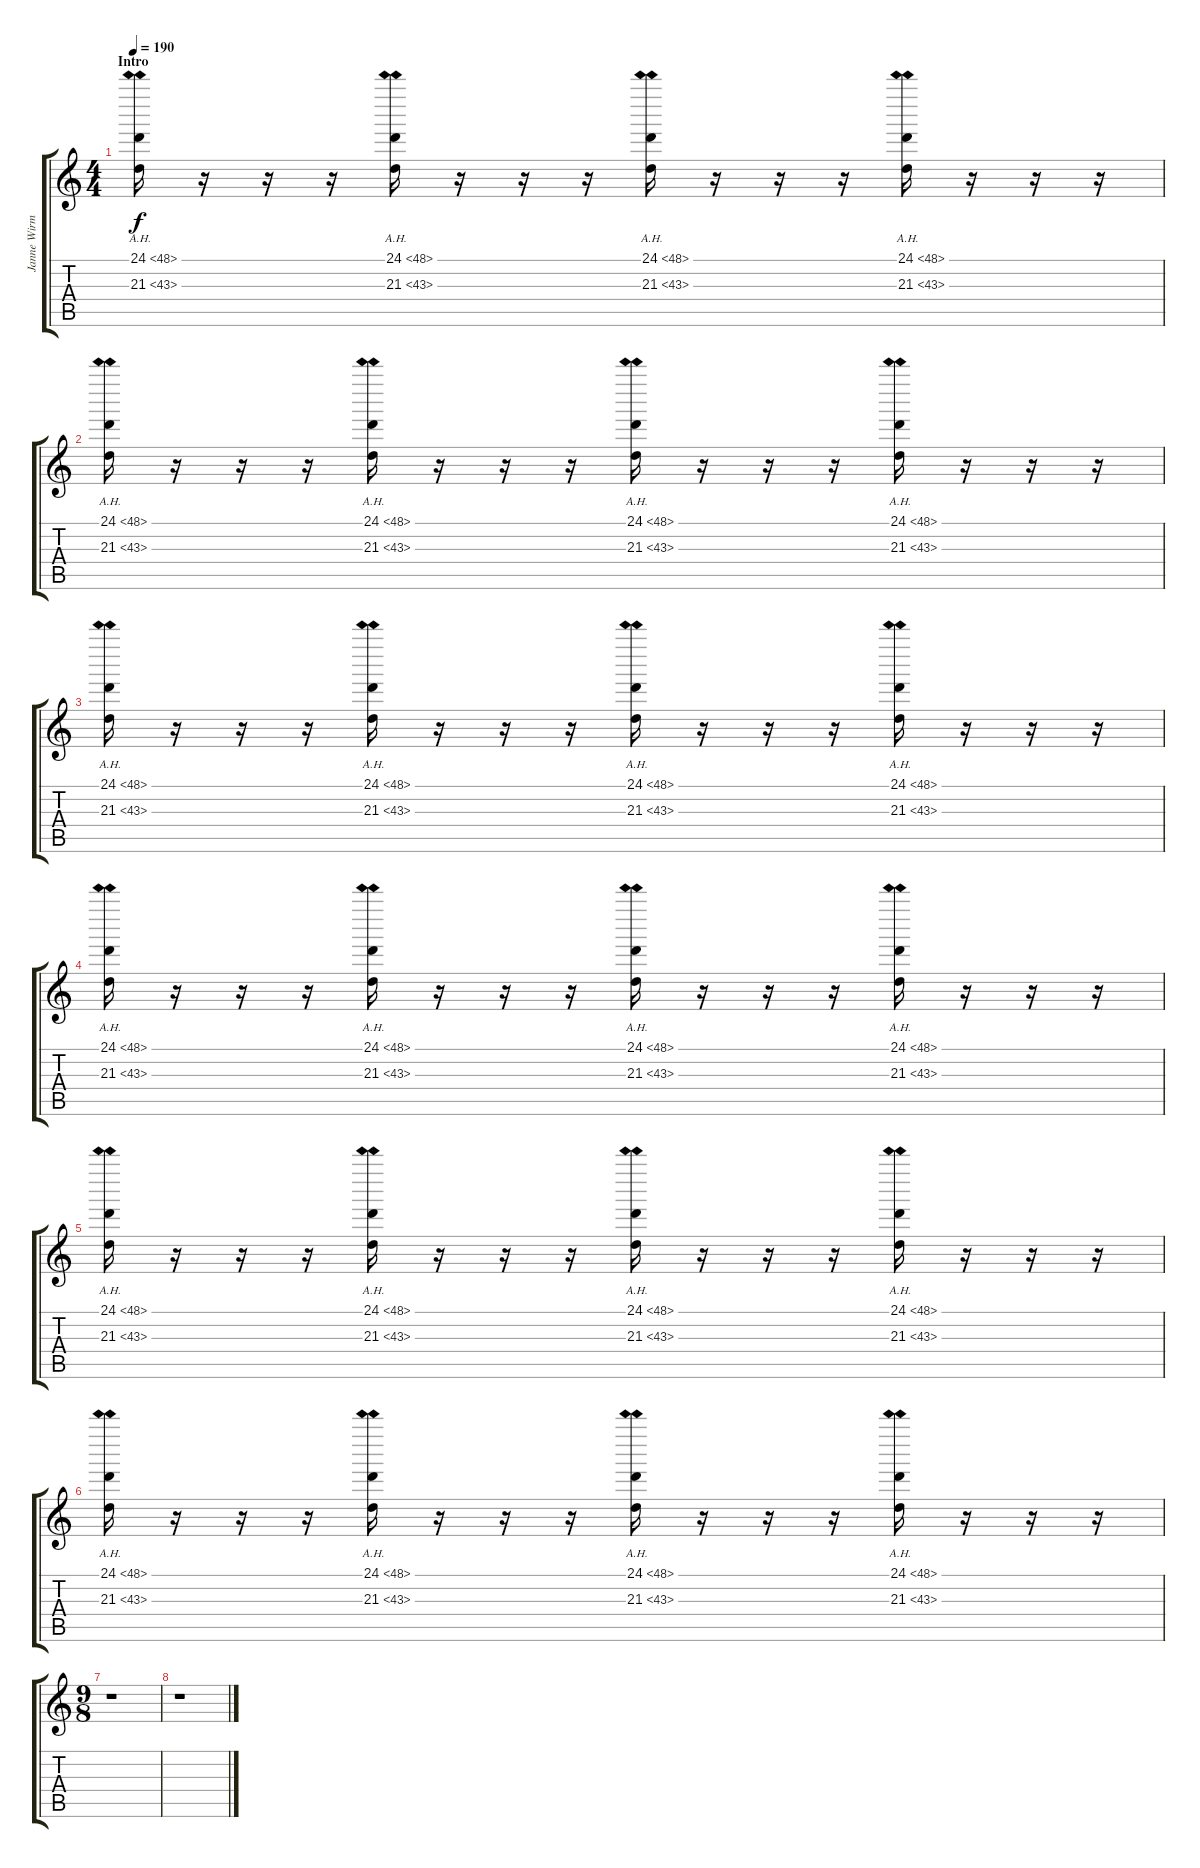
\track ("Janne Wirman" "Janne Wirm") {instrument lead1square}
\staff {score tabs}
\tuning (D4 A3 F3 C3 G2 D2) {hide}
\ts (4 4)
\section ("" "Intro")
\tempo 190
\clef g2
\ks c
(24.1{ah 24} 21.3{ah 22}).16{dy f instrument stringensemble1} r.16 r.16 r.16 (24.1{ah 24} 21.3{ah 22}).16{instrument stringensemble1} r.16 r.16 r.16 (24.1{ah 24} 21.3{ah 22}).16{instrument stringensemble1} r.16 r.16 r.16 (24.1{ah 24} 21.3{ah 22}).16{instrument stringensemble1} r.16 r.16 r.16 |
(24.1{ah 24} 21.3{ah 22}).16{instrument stringensemble1} r.16 r.16 r.16 (24.1{ah 24} 21.3{ah 22}).16{instrument stringensemble1} r.16 r.16 r.16 (24.1{ah 24} 21.3{ah 22}).16{instrument stringensemble1} r.16 r.16 r.16 (24.1{ah 24} 21.3{ah 22}).16{instrument stringensemble1} r.16 r.16 r.16 |
(24.1{ah 24} 21.3{ah 22}).16{instrument stringensemble1} r.16 r.16 r.16 (24.1{ah 24} 21.3{ah 22}).16{instrument stringensemble1} r.16 r.16 r.16 (24.1{ah 24} 21.3{ah 22}).16{instrument stringensemble1} r.16 r.16 r.16 (24.1{ah 24} 21.3{ah 22}).16{instrument stringensemble1} r.16 r.16 r.16 |
(24.1{ah 24} 21.3{ah 22}).16{instrument stringensemble1} r.16 r.16 r.16 (24.1{ah 24} 21.3{ah 22}).16{instrument stringensemble1} r.16 r.16 r.16 (24.1{ah 24} 21.3{ah 22}).16{instrument stringensemble1} r.16 r.16 r.16 (24.1{ah 24} 21.3{ah 22}).16{instrument stringensemble1} r.16 r.16 r.16 |
(24.1{ah 24} 21.3{ah 22}).16{instrument stringensemble1} r.16 r.16 r.16 (24.1{ah 24} 21.3{ah 22}).16{instrument stringensemble1} r.16 r.16 r.16 (24.1{ah 24} 21.3{ah 22}).16{instrument stringensemble1} r.16 r.16 r.16 (24.1{ah 24} 21.3{ah 22}).16{instrument stringensemble1} r.16 r.16 r.16 |
(24.1{ah 24} 21.3{ah 22}).16{instrument stringensemble1} r.16 r.16 r.16 (24.1{ah 24} 21.3{ah 22}).16{instrument stringensemble1} r.16 r.16 r.16 (24.1{ah 24} 21.3{ah 22}).16{instrument stringensemble1} r.16 r.16 r.16 (24.1{ah 24} 21.3{ah 22}).16{instrument stringensemble1} r.16 r.16 r.16 |
\ts (9 8)
r.1 |
r.1
